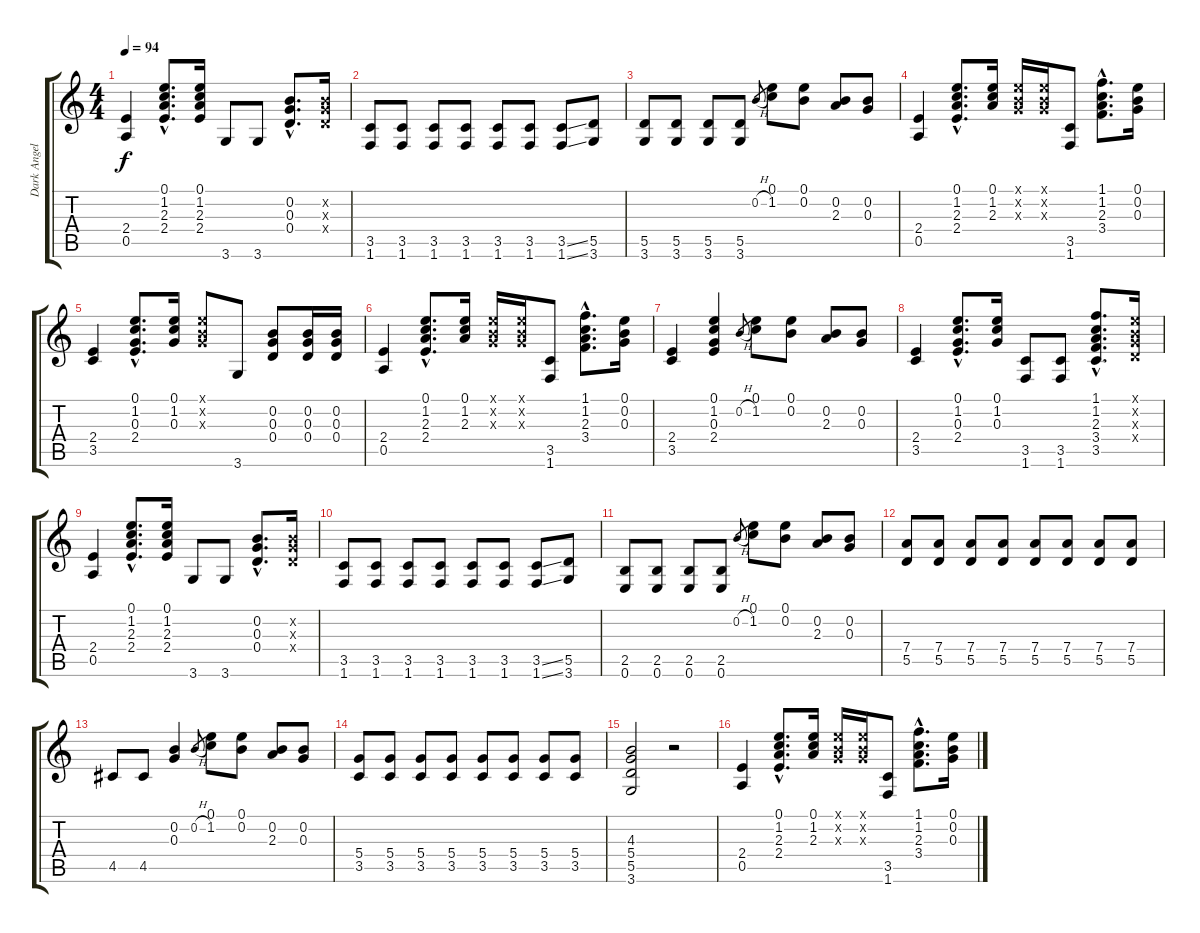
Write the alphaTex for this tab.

\track ("Dark Angel" "Dark Angel") {instrument acousticguitarnylon}
\staff {score tabs}
\tuning (E4 B3 G3 D3 A2 E2) {hide}
\ts (4 4)
\tempo 94
\clef g2
\ks c
(2.4 0.5).4{dy f} (0.1{hac} 1.2{hac} 2.3{hac} 2.4{hac}).8{d} (0.1 1.2 2.3 2.4).16 3.6.8 3.6.8 (0.2{hac} 0.3{hac} 0.4{hac}).8{d} (0.2{x} 0.3{x} 0.4{x}).16 |
(3.5 1.6).8 (3.5 1.6).8 (3.5 1.6).8 (3.5 1.6).8 (3.5 1.6).8 (3.5 1.6).8 (3.5{ss} 1.6{ss}).8 (5.5 3.6).8 |
(5.5 3.6).8 (5.5 3.6).8 (5.5 3.6).8 (5.5 3.6).8 0.2{h}.8{gr} (0.1 1.2).8 (0.1 0.2).8 (0.2 2.3).8 (0.2 0.3).8 |
(2.4 0.5).4 (0.1{hac} 1.2{hac} 2.3{hac} 2.4{hac}).8{d} (0.1 1.2 2.3).16 (0.1{x} 0.2{x} 0.3{x}).16 (0.1{x} 0.2{x} 0.3{x}).16 (3.5 1.6).8 (1.1{hac} 1.2{hac} 2.3{hac} 3.4{hac}).8{d} (0.1 0.2 0.3).16 |
(2.4 3.5).4 (0.1{hac} 1.2{hac} 0.3{hac} 2.4{hac}).8{d} (0.1 1.2 0.3).16 (0.1{x} 0.2{x} 0.3{x}).8 3.6.8 (0.2 0.3 0.4).8 (0.2 0.3 0.4).16 (0.2 0.3 0.4).16 |
(2.4 0.5).4 (0.1{hac} 1.2{hac} 2.3{hac} 2.4{hac}).8{d} (0.1 1.2 2.3).16 (0.1{x} 0.2{x} 0.3{x}).16 (0.1{x} 0.2{x} 0.3{x}).16 (3.5 1.6).8 (1.1{hac} 1.2{hac} 2.3{hac} 3.4{hac}).8{d} (0.1 0.2 0.3).16 |
(2.4 3.5).4 (0.1 1.2 0.3 2.4).4 0.2{h}.8{gr} (0.1 1.2).8 (0.1 0.2).8 (0.2 2.3).8 (0.2 0.3).8 |
(2.4 3.5).4 (0.1{hac} 1.2{hac} 0.3{hac} 2.4{hac}).8{d} (0.1 1.2 0.3).16 (3.5 1.6).8 (3.5 1.6).8 (1.1{hac} 1.2{hac} 2.3{hac} 3.4{hac} 3.5{hac}).8{d} (0.1{x} 0.2{x} 0.3{x} 0.4{x}).16 |
(2.4 0.5).4 (0.1{hac} 1.2{hac} 2.3{hac} 2.4{hac}).8{d} (0.1 1.2 2.3 2.4).16 3.6.8 3.6.8 (0.2{hac} 0.3{hac} 0.4{hac}).8{d} (0.2{x} 0.3{x} 0.4{x}).16 |
(3.5 1.6).8 (3.5 1.6).8 (3.5 1.6).8 (3.5 1.6).8 (3.5 1.6).8 (3.5 1.6).8 (3.5{ss} 1.6{ss}).8 (5.5 3.6).8 |
(2.5 0.6).8 (2.5 0.6).8 (2.5 0.6).8 (2.5 0.6).8 0.2{h}.8{gr} (0.1 1.2).8 (0.1 0.2).8 (0.2 2.3).8 (0.2 0.3).8 |
(7.4 5.5).8 (7.4 5.5).8 (7.4 5.5).8 (7.4 5.5).8 (7.4 5.5).8 (7.4 5.5).8 (7.4 5.5).8 (7.4 5.5).8 |
4.5.8 4.5.8 (0.2 0.3).4 0.2{h}.8{gr} (0.1 1.2).8 (0.1 0.2).8 (0.2 2.3).8 (0.2 0.3).8 |
(5.4 3.5).8 (5.4 3.5).8 (5.4 3.5).8 (5.4 3.5).8 (5.4 3.5).8 (5.4 3.5).8 (5.4 3.5).8 (5.4 3.5).8 |
(4.3 5.4 5.5 3.6).2 r.2 |
(2.4 0.5).4 (0.1{hac} 1.2{hac} 2.3{hac} 2.4{hac}).8{d} (0.1 1.2 2.3).16 (0.1{x} 0.2{x} 0.3{x}).16 (0.1{x} 0.2{x} 0.3{x}).16 (3.5 1.6).8 (1.1{hac} 1.2{hac} 2.3{hac} 3.4{hac}).8{d} (0.1 0.2 0.3).16
